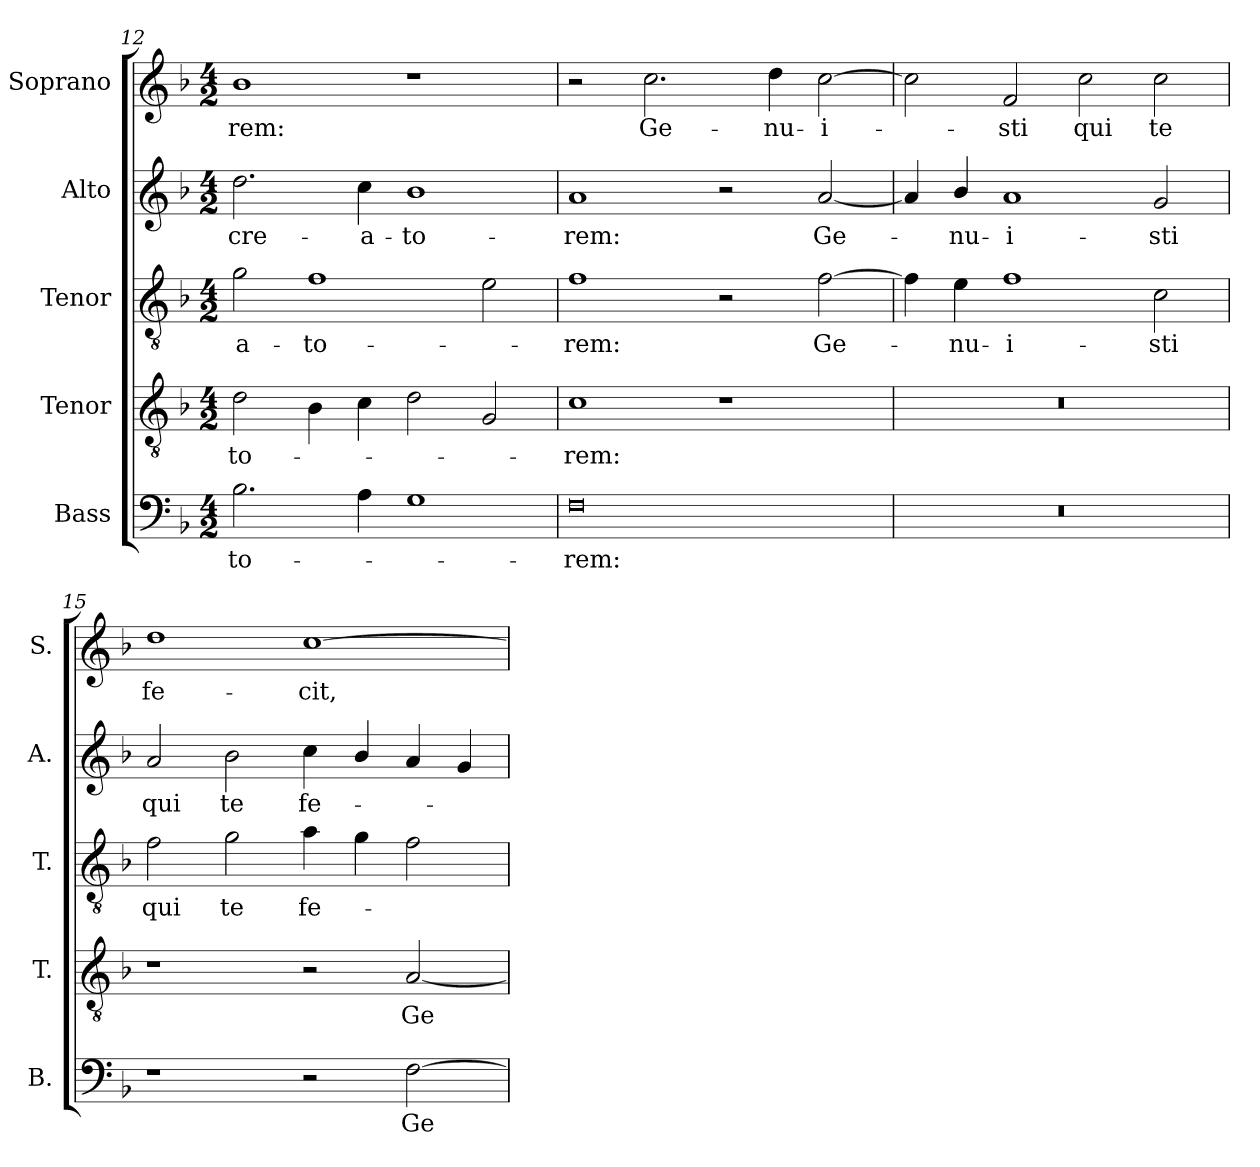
**kern	**text	**kern	**text	**kern	**text	**kern	**text	**kern	**text
*part5	*part5	*part4	*part4	*part3	*part3	*part2	*part2	*part1	*part1
*staff5	*staff5	*staff4	*staff4	*staff3	*staff3	*staff2	*staff2	*staff1	*staff1
*I"Bass	*	*I"Tenor	*	*I"Tenor	*	*I"Alto	*	*I"Soprano	*
*I'B.	*	*I'T.	*	*I'T.	*	*I'A.	*	*I'S.	*
*clefF4	*	*clefGv2	*	*clefGv2	*	*clefG2	*	*clefG2	*
*	*	*ITrd7c12	*	*ITrd7c12	*	*	*	*	*
*k[b-]	*	*k[b-]	*	*k[b-]	*	*k[b-]	*	*k[b-]	*
*F:	*	*F:	*	*F:	*	*F:	*	*F:	*
*M4/2	*	*M4/2	*	*M4/2	*	*M4/2	*	*M4/2	*
=12	=12	=12	=12	=12	=12	=12	=12	=12	=12
!	!LO:LY:b:color=#000000	!	!	!	!	!	!	!	!
!	!	!	!LO:LY:b:color=#000000	!	!	!	!	!	!
!	!	!	!	!	!LO:LY:b:color=#000000	!	!	!	!
!	!	!	!	!	!	!	!LO:LY:b:color=#000000	!	!
!	!	!	!	!	!	!	!	!	!LO:LY:b:color=#000000
2.B-i\	-to-	2Di\	-to-	2Gi\	-a-	2.ddi\	cre-	1b-i	-rem:
!	!	!	!	!	!LO:LY:b:color=#000000	!	!	!	!
.	.	4BB-i\	.	1Fi	-to-	.	.	.	.
!	!	!	!	!	!	!	!LO:LY:b:color=#000000	!	!
4Ai\	.	4Ci\	.	.	.	4cci\	-a-	.	.
!	!	!	!	!	!	!	!LO:LY:b:color=#000000	!	!
1Gi	.	2Di\	.	.	.	1b-i	-to-	1r	.
.	.	2GGi/	.	2Ei\	.	.	.	.	.
=13	=13	=13	=13	=13	=13	=13	=13	=13	=13
!	!LO:LY:b:color=#000000	!	!	!	!	!	!	!	!
!	!	!	!LO:LY:b:color=#000000	!	!	!	!	!	!
!	!	!	!	!	!LO:LY:b:color=#000000	!	!	!	!
!	!	!	!	!	!	!	!LO:LY:b:color=#000000	!	!
0Fi	-rem:	1Ci	-rem:	1Fi	-rem:	1ai	-rem:	2r	.
!	!	!	!	!	!	!	!	!	!LO:LY:b:color=#000000
.	.	.	.	.	.	.	.	2.cci\	Ge-
.	.	1r	.	2r	.	2r	.	.	.
!	!	!	!	!	!	!	!	!	!LO:LY:b:color=#000000
.	.	.	.	.	.	.	.	4ddi\	-nu-
!	!	!	!	!	!LO:LY:b:color=#000000	!	!	!	!
!	!	!	!	!	!	!	!LO:LY:b:color=#000000	!	!
!	!	!	!	!	!	!	!	!	!LO:LY:b:color=#000000
.	.	.	.	[2Fi\	Ge-	[2ai/	Ge-	[2cci\	-i-
!!LO:PB:g=z
=14	=14	=14	=14	=14	=14	=14	=14	=14	=14
!LO:N:vis=1	!	!LO:N:vis=1	!	!	!	!	!	!	!
0r	.	0r	.	4Fi\]	.	4ai/]	.	2cci\]	.
!	!	!	!	!	!LO:LY:b:color=#000000	!	!	!	!
!	!	!	!	!	!	!	!LO:LY:b:color=#000000	!	!
.	.	.	.	4Ei\	-nu-	4b-i/	-nu-	.	.
!	!	!	!	!	!LO:LY:b:color=#000000	!	!	!	!
!	!	!	!	!	!	!	!LO:LY:b:color=#000000	!	!
!	!	!	!	!	!	!	!	!	!LO:LY:b:color=#000000
.	.	.	.	1Fi	-i-	1ai	-i-	2fi/	-sti
!	!	!	!	!	!	!	!	!	!LO:LY:b:color=#000000
.	.	.	.	.	.	.	.	2cci\	qui
!	!	!	!	!	!LO:LY:b:color=#000000	!	!	!	!
!	!	!	!	!	!	!	!LO:LY:b:color=#000000	!	!
!	!	!	!	!	!	!	!	!	!LO:LY:b:color=#000000
.	.	.	.	2Ci\	-sti	2gi/	-sti	2cci\	te
=15	=15	=15	=15	=15	=15	=15	=15	=15	=15
!	!	!	!	!	!LO:LY:b:color=#000000	!	!	!	!
!	!	!	!	!	!	!	!LO:LY:b:color=#000000	!	!
!	!	!	!	!	!	!	!	!	!LO:LY:b:color=#000000
1r	.	1r	.	2Fi\	qui	2ai/	qui	1ddi	fe-
!	!	!	!	!	!LO:LY:b:color=#000000	!	!	!	!
!	!	!	!	!	!	!	!LO:LY:b:color=#000000	!	!
.	.	.	.	2Gi\	te	2b-i\	te	.	.
!	!	!	!	!	!LO:LY:b:color=#000000	!	!	!	!
!	!	!	!	!	!	!	!LO:LY:b:color=#000000	!	!
!	!	!	!	!	!	!	!	!	!LO:LY:b:color=#000000
2r	.	2r	.	4Ai\	fe-	4cci\	fe-	[1cci	-cit,
.	.	.	.	4Gi\	.	4b-i/	.	.	.
!	!LO:LY:b:color=#000000	!	!	!	!	!	!	!	!
!	!	!	!LO:LY:b:color=#000000	!	!	!	!	!	!
[2Fi\	Ge-	[2AAi/	Ge-	2Fi\	.	4ai/	.	.	.
.	.	.	.	.	.	4gi/	.	.	.
=	=	=	=	=	=	=	=	=	=
*-	*-	*-	*-	*-	*-	*-	*-	*-	*-
